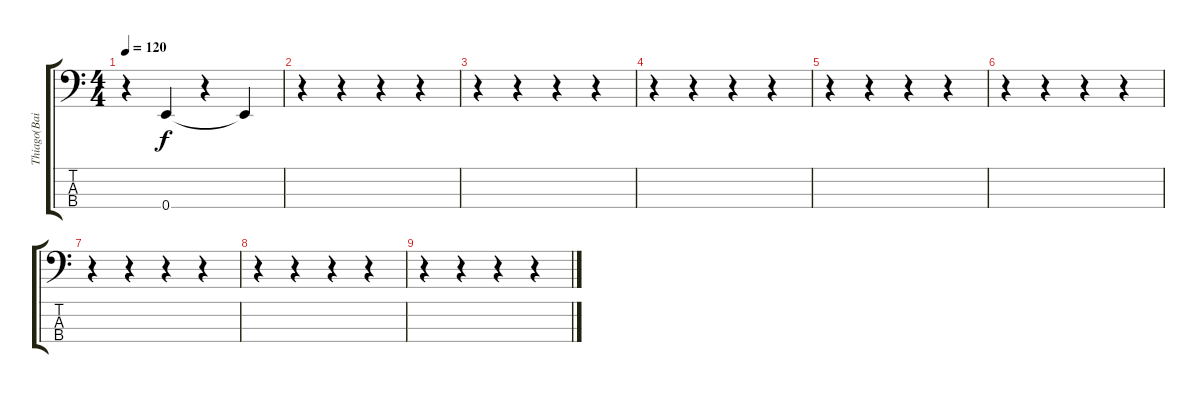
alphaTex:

\track ("Thiago(Baixo)" "Thiago(Bai") {instrument electricbasspick}
\staff {score tabs}
\tuning (G2 D2 A1 E1) {hide}
\ts (4 4)
\tempo 120
\clef f4
\ks c
r.4{dy f} 0.4.4 r.4 0.4{t}.4 |
r.4 r.4 r.4 r.4 |
r.4 r.4 r.4 r.4 |
r.4 r.4 r.4 r.4 |
r.4 r.4 r.4 r.4 |
r.4 r.4 r.4 r.4 |
r.4 r.4 r.4 r.4 |
r.4 r.4 r.4 r.4 |
r.4 r.4 r.4 r.4
